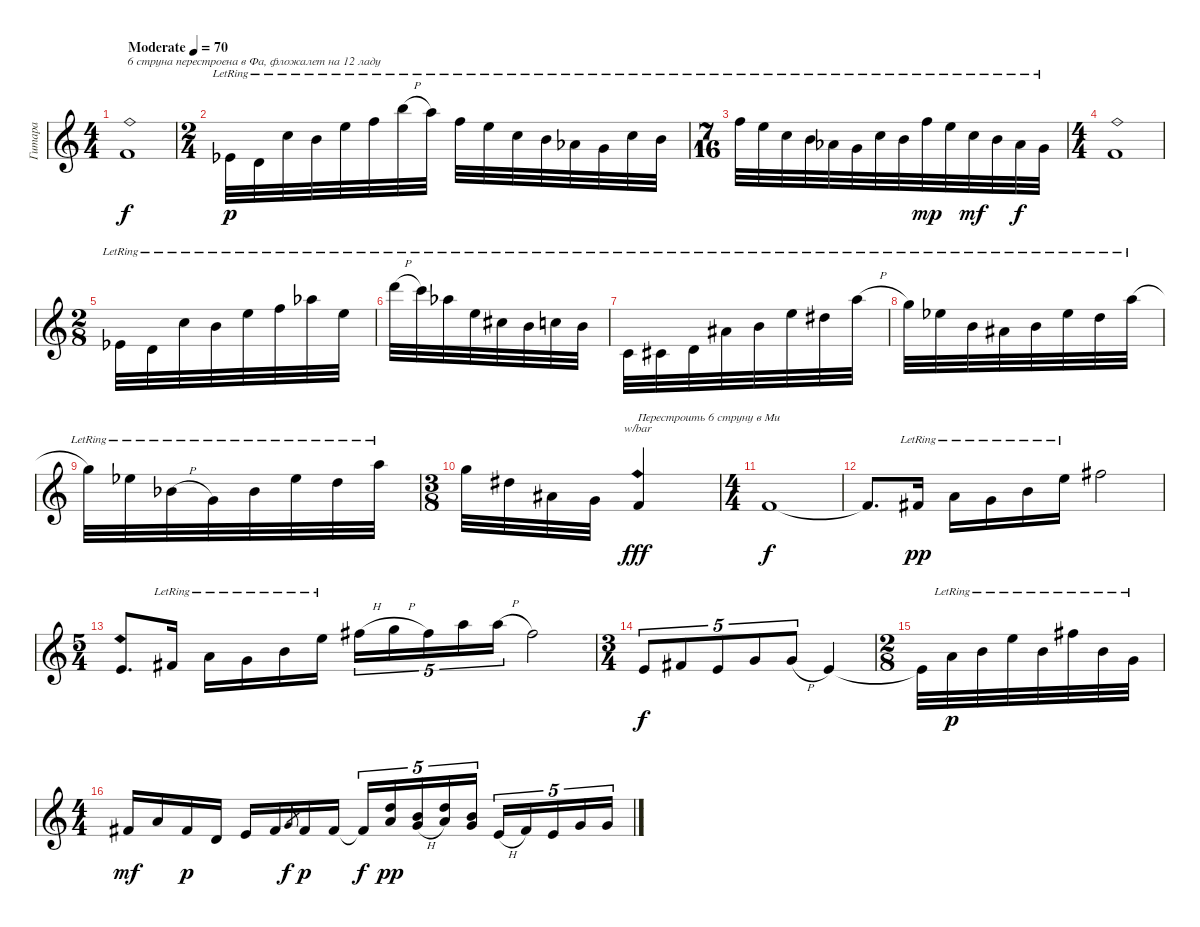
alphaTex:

\track ("Гитара" "Гитара") {instrument acousticguitarnylon}
\staff {score}
\tuning (E4 B3 G3 D3 A2 E2) {hide}
\ts (4 4)
\tempo (70 "Moderate")
\clef g2
\ks c
13.6{ph 12}.1{txt "6 струна перестроена в Фа, фложалет на 12 ладу" dy f instrument acousticguitarnylon} |
\ts (2 4)
6.5{lr acc b}.32{dy p} 0.4{lr}.32 5.3{lr}.32 0.2{lr}.32 0.1{lr}.32 6.2{lr}.32 7.1{h lr}.32 5.1{lr}.32 6.2{lr}.32 0.1{lr}.32 5.3{lr}.32 0.2{lr}.32 6.4{lr acc b}.32 0.3{lr}.32 5.3{lr}.32 0.2{lr}.32 |
\ts (7 16)
6.2{lr}.32 0.1{lr}.32{beam merge} 5.3{lr}.32 0.2{lr}.32{beam merge} 6.4{lr acc b}.32 0.3{lr}.32{beam merge} 5.3{lr}.32 0.2{lr}.32{beam merge} 6.2{lr}.32{dy mp} 0.1{lr}.32{beam merge} 5.3{lr}.32{dy mf} 0.2{lr}.32{beam merge} 6.4{lr acc b}.32{dy f} 0.3{lr}.32 |
\ts (4 4)
13.6{ph 12}.1 |
\ts (2 8)
6.5{lr acc b}.32 0.4{lr}.32 5.3{lr}.32 0.2{lr}.32{beam merge} 0.1{lr}.32 10.3{lr}.32 9.2{lr acc b}.32 0.1{lr}.32 |
10.1{h lr}.32 8.1{lr}.32 9.2{lr acc b}.32 0.1{lr}.32{beam merge} 6.3{lr}.32 0.2{lr}.32 10.4{lr}.32 0.2{lr}.32 |
3.5{lr}.32 4.5{lr}.32 0.4{lr}.32 3.3{lr}.32{beam merge} 0.2{lr}.32 0.1{lr}.32 4.2{lr}.32 5.1{h lr}.32 |
3.1{lr}.32 4.2{lr acc b}.32 0.2{lr}.32 3.3{lr}.32{beam merge} 0.2{lr}.32 4.2{lr acc b}.32 3.2{lr}.32 5.1{h lr}.32 |
3.1{lr}.32 4.2{lr acc b}.32 3.3{h lr acc b}.32 0.3{lr}.32{beam merge} 3.3{lr acc b}.32 4.2{lr acc b}.32 3.2{lr}.32 5.1{lr}.32 |
\ts (3 8)
3.1.32 4.2.32 3.3.32 0.3.32 13.6{ph 12}.4{tbe (custom default 0 0 45 -2 60 -2) txt "Перестроить 6 струну в Ми" dy fff} |
\ts (4 4)
13.6{t}.1{dy f} |
13.6{t}.8{d} 9.5{lr}.16{dy pp} 7.4{lr}.16 0.3{lr}.16 0.2{lr}.16 0.1{lr}.16 7.2.2 |
\ts (5 4)
12.6{ph 12}.8{d} 9.5{lr}.16 7.4{lr}.16 0.3{lr}.16 0.2{lr}.16 0.1{lr}.16 7.2{h}.16{tu (5 4)} 8.2{h}.16{tu (5 4)} 7.2.16{tu (5 4)} 10.2.16{tu (5 4)} 10.2{h}.16{tu (5 4)} 7.2.2 |
\ts (3 4)
2.4.8{tu (5 4) dy f} 4.4.8{tu (5 4)} 2.4.8{tu (5 4) beam merge} 5.4.8{tu (5 4)} 5.4{h}.8{tu (5 4)} 2.4.4 |
\ts (2 8)
2.4{t}.32 2.3{lr}.32{dy p} 0.2{lr}.32 0.1{lr}.32{beam merge} 0.2{lr}.32 2.1{lr}.32 0.2{lr}.32 0.3{lr}.32 |
\ts (4 4)
4.4.16{dy mf} 2.3.16 4.4.16{dy p} 0.4.16 2.4.16 4.4.16 5.4.8{gr dy f} 4.4.16{dy p} 4.4.16 4.4{t}.16{tu (5 4) dy f} (3.2 2.3).16{tu (5 4) dy pp} (0.2{h} 0.3{h}).16{tu (5 4)} (3.2 2.3).16{tu (5 4)} (0.2 0.3).16{tu (5 4)} 2.4{h}.16{tu (5 4)} 4.4.16{tu (5 4)} 2.4.16{tu (5 4)} 5.4.16{tu (5 4)} 0.3.16{tu (5 4)}
